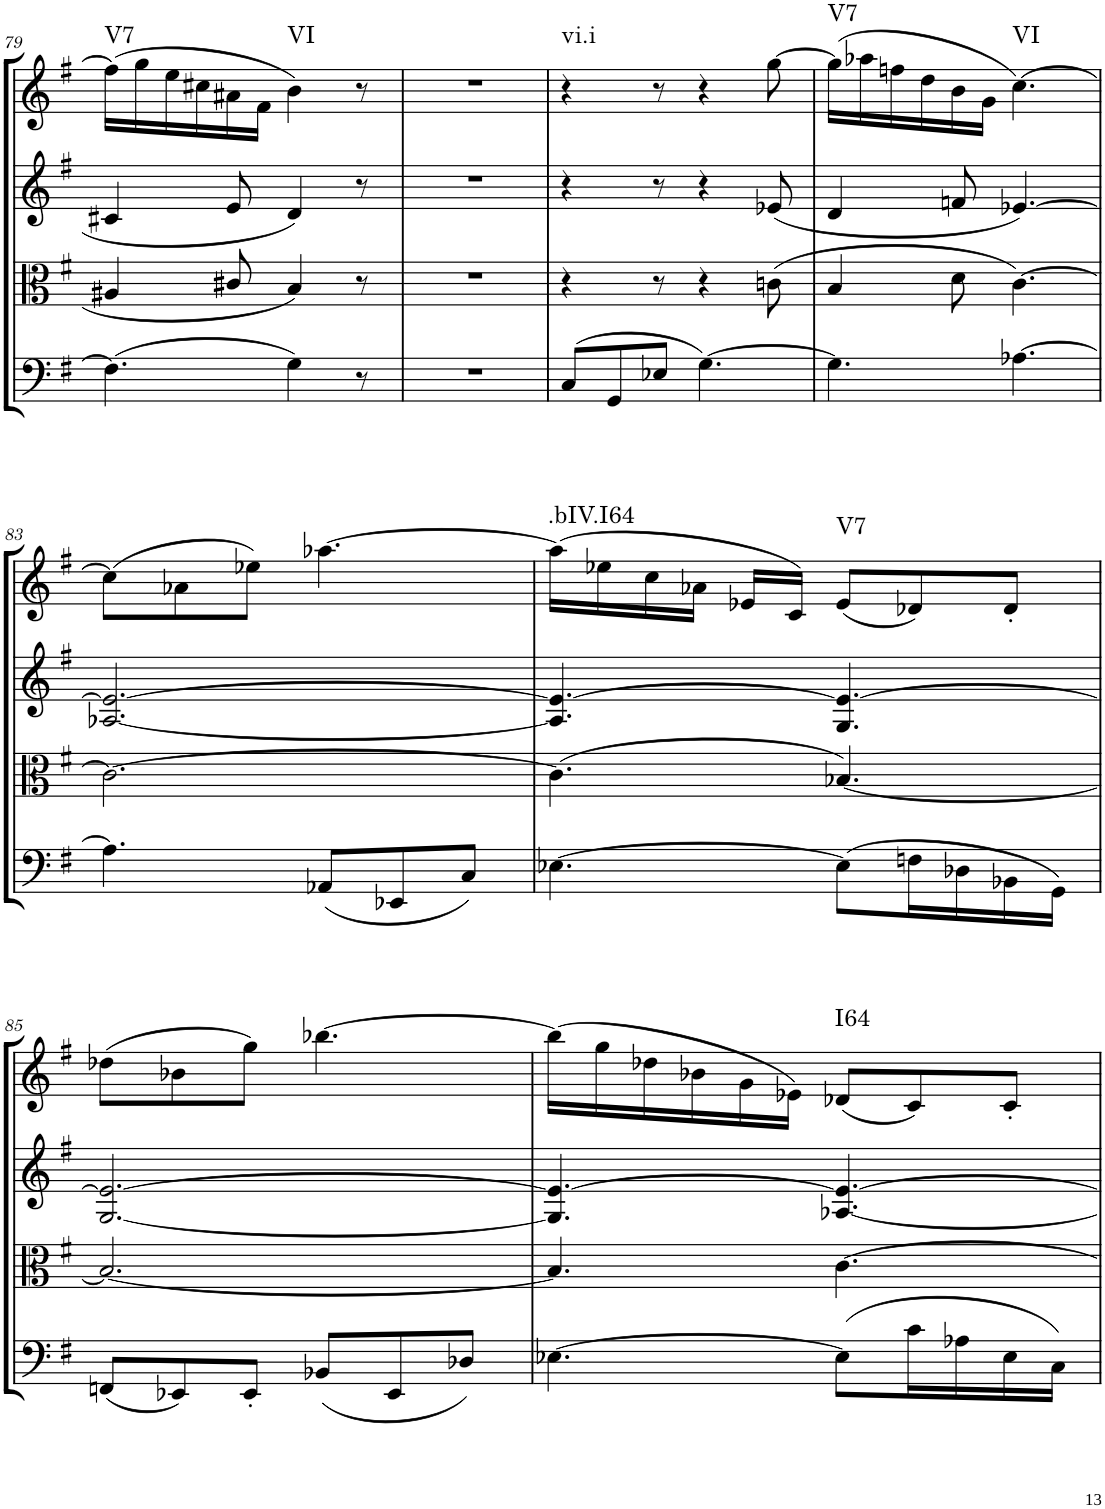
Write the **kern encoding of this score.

**kern	**kern	**kern	**kern	**harte
*part4	*part3	*part2	*part1	*part1
*staff4	*staff3	*staff2	*staff1	*
*I"Violoncello.	*I"Viola	*I"Violin II.	*I"Violin I.	*
*I'Vc	*I'Vla	*I'Vln	*I'Vln	*
!!LO:PB:g=z
*clefF4	*clefC3	*clefG2	*clefG2	*
*k[f#]	*k[f#]	*k[f#]	*k[f#]	*
*M6/8	*M6/8	*M6/8	*M6/8	*
=79	=79	=79	=79	=79
!	!	!	!	!LO:H:kt=V7
(4.F#\]	4A#X/	4c#X/	(16ff#\LL]	N
.	.	.	16gg\	.
.	.	.	16ee\	.
.	.	.	16cc#X\	.
.	8c#X/	8e/	16a#X\	.
.	.	.	16f#\JJ	.
!	!	!	!	!LO:H:kt=VI
4G\)	4B/	4d/	4b\)	N
8r	8r	8r	8r	.
=80	=80	=80	=80	=80
2.r	2.r	2.r	2.r	.
=81	=81	=81	=81	=81
!	!	!	!	!LO:H:kt=vi.i
(8C/L	4r	4r	4r	N
8GG/	.	.	.	.
8E-X/J	8r	8r	8r	.
[4.G\)	4r	4r	4r	.
.	(8cn\	(8e-X/	[8gg\	.
=82	=82	=82	=82	=82
!	!	!	!	!LO:H:kt=V7
4.G\]	4B/	4d/	(16gg\LL]	N
.	.	.	16aa-X\	.
.	.	.	16ffn\	.
.	.	.	16dd\	.
.	8d\	8fn/	16b\	.
.	.	.	16g\JJ	.
!	!	!	!	!LO:H:kt=VI
[4.A-X\	[4.c\)	[>4.e-X/)	[4.cc\)	N
!!LO:LB:g=z
=83	=83	=83	=83	=83
4.A-\]	2.c\_	[2.A-X/ 2.e-/_	(8cc\L]	.
.	.	.	8a-X\	.
.	.	.	8ee-X\J)	.
(8AA-X/L	.	.	[4.aa-X\	.
8EE-X/	.	.	.	.
8C/J)	.	.	.	.
=84	=84	=84	=84	=84
!	!	!	!	!LO:H:kt=.bIV.I64
[4.E-X\	(4.c\]	4.A-/] 4.e-/_	(16aa-\LL]	N
.	.	.	16ee-X\	.
.	.	.	16cc\	.
.	.	.	16a-X\JJ	.
.	.	.	16e-X/LL	.
.	.	.	16c/JJ)	.
!	!	!	!	!LO:H:kt=V7
(8E-\L]	[4.B-X/)	4.G/ 4.e-/_	(8e-/L	N
16Fn\L	.	.	8d-X/)	.
16D-X\	.	.	.	.
16BB-X\	.	.	8d-'/J	.
16GG\JJ)	.	.	.	.
!!LO:LB:g=z
=85	=85	=85	=85	=85
(8FFn/L	2.B-/_	[2.G/ 2.e-/_	(8dd-X\L	.
8EE-X/)	.	.	8b-X\	.
8EE-'/J	.	.	8gg\J)	.
(8BB-X/L	.	.	[4.bb-X\	.
8EE-/	.	.	.	.
8D-X/J)	.	.	.	.
=86	=86	=86	=86	=86
[4.E-X\	4.B-/]	4.G/] 4.e-/_	(16bb-\LL]	.
.	.	.	16gg\	.
.	.	.	16dd-X\	.
.	.	.	16b-X\	.
.	.	.	16g\	.
.	.	.	16e-X\JJ)	.
!	!	!	!	!LO:H:kt=I64
(8E-\L]	[4.c\	[4.A-X/ 4.e-/_	(8d-X/L	N
16c\L	.	.	8c/)	.
16A-X\	.	.	.	.
16E-\	.	.	8c'/J	.
16C\JJ)	.	.	.	.
=	=	=	=	=
*-	*-	*-	*-	*-
